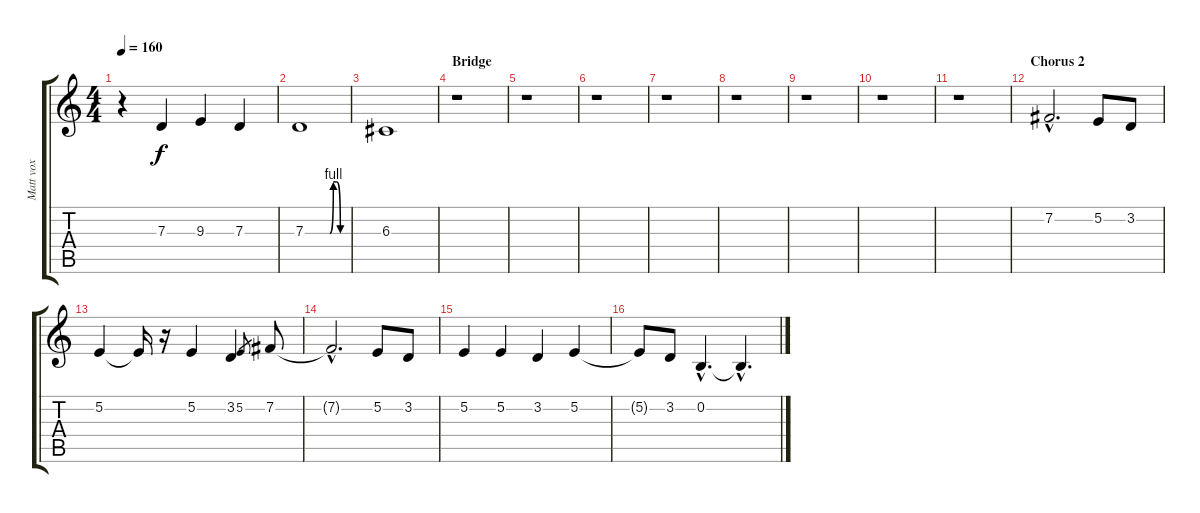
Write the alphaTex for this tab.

\track ("Matt vox" "Matt vox") {instrument lead2sawtooth}
\staff {score tabs}
\tuning (E4 B3 G3 D3 A2 E2) {hide}
\ts (4 4)
\tempo 160
\clef g2
\ks c
r.4{dy f} 7.3.4 9.3.4 7.3.4 |
7.3{be (custom 0 0 15 0 30 0 35 0 40 4 45 4 50 0 55 0 60 0)}.1 |
6.3.1 |
\section ("" "Bridge")
r.1 |
r.1 |
r.1 |
r.1 |
r.1 |
r.1 |
r.1 |
r.1 |
\section ("" "Chorus 2")
7.2{hac}.2{d} 5.2.8 3.2.8 |
5.2.4 5.2{t}.16 r.16 5.2.4 3.2.4 5.2.8{gr} 7.2.8 |
7.2{hac t}.2{d} 5.2.8 3.2.8 |
5.2.4 5.2.4 3.2.4 5.2.4 |
5.2{t}.8 3.2.8 0.2{hac}.4{d} 0.2{hac t}.4{d}
